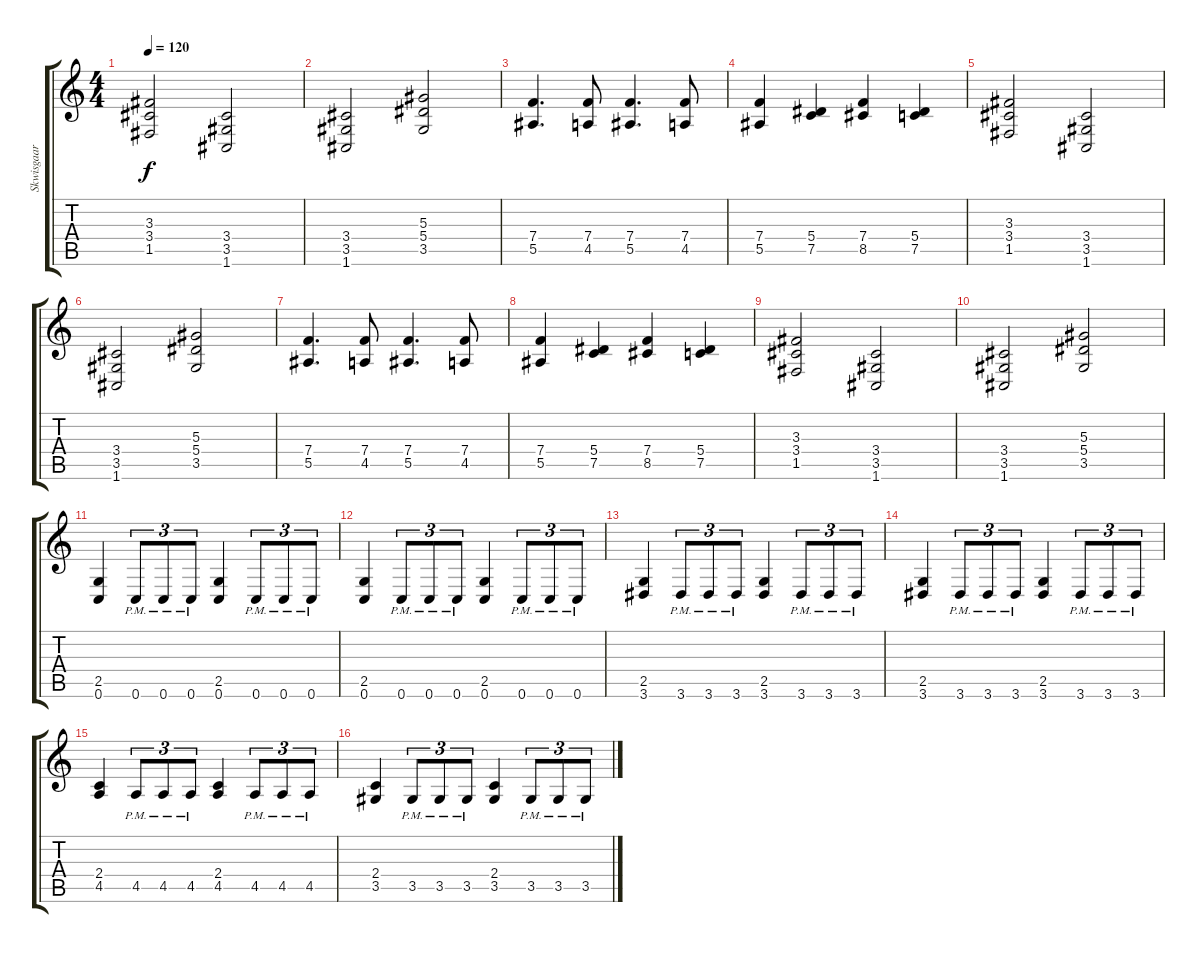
\track ("Skwisgaar " "Skwisgaar ") {instrument distortionguitar}
\staff {score tabs}
\tuning (C4 G3 Eb3 Bb2 F2 C2) {hide}
\ts (4 4)
\tempo 120
\clef g2
\ks c
(3.3 3.4 1.5).2{dy f} (3.4 3.5 1.6).2 |
(3.4 3.5 1.6).2 (5.3 5.4 3.5).2 |
(7.4 5.5).4{d} (7.4 4.5).8 (7.4 5.5).4{d} (7.4 4.5).8 |
(7.4 5.5).4 (5.4 7.5).4 (7.4 8.5).4 (5.4 7.5).4 |
(3.3 3.4 1.5).2 (3.4 3.5 1.6).2 |
(3.4 3.5 1.6).2 (5.3 5.4 3.5).2 |
(7.4 5.5).4{d} (7.4 4.5).8 (7.4 5.5).4{d} (7.4 4.5).8 |
(7.4 5.5).4 (5.4 7.5).4 (7.4 8.5).4 (5.4 7.5).4 |
(3.3 3.4 1.5).2 (3.4 3.5 1.6).2 |
(3.4 3.5 1.6).2 (5.3 5.4 3.5).2 |
(2.5 0.6).4 0.6{pm}.8{tu (3 2)} 0.6{pm}.8{tu (3 2)} 0.6{pm}.8{tu (3 2)} (2.5 0.6).4 0.6{pm}.8{tu (3 2)} 0.6{pm}.8{tu (3 2)} 0.6{pm}.8{tu (3 2)} |
(2.5 0.6).4 0.6{pm}.8{tu (3 2)} 0.6{pm}.8{tu (3 2)} 0.6{pm}.8{tu (3 2)} (2.5 0.6).4 0.6{pm}.8{tu (3 2)} 0.6{pm}.8{tu (3 2)} 0.6{pm}.8{tu (3 2)} |
(2.5 3.6).4 3.6{pm}.8{tu (3 2)} 3.6{pm}.8{tu (3 2)} 3.6{pm}.8{tu (3 2)} (2.5 3.6).4 3.6{pm}.8{tu (3 2)} 3.6{pm}.8{tu (3 2)} 3.6{pm}.8{tu (3 2)} |
(2.5 3.6).4 3.6{pm}.8{tu (3 2)} 3.6{pm}.8{tu (3 2)} 3.6{pm}.8{tu (3 2)} (2.5 3.6).4 3.6{pm}.8{tu (3 2)} 3.6{pm}.8{tu (3 2)} 3.6{pm}.8{tu (3 2)} |
(2.4 4.5).4 4.5{pm}.8{tu (3 2)} 4.5{pm}.8{tu (3 2)} 4.5{pm}.8{tu (3 2)} (2.4 4.5).4 4.5{pm}.8{tu (3 2)} 4.5{pm}.8{tu (3 2)} 4.5{pm}.8{tu (3 2)} |
(2.4 3.5).4 3.5{pm}.8{tu (3 2)} 3.5{pm}.8{tu (3 2)} 3.5{pm}.8{tu (3 2)} (2.4 3.5).4 3.5{pm}.8{tu (3 2)} 3.5{pm}.8{tu (3 2)} 3.5{pm}.8{tu (3 2)}
